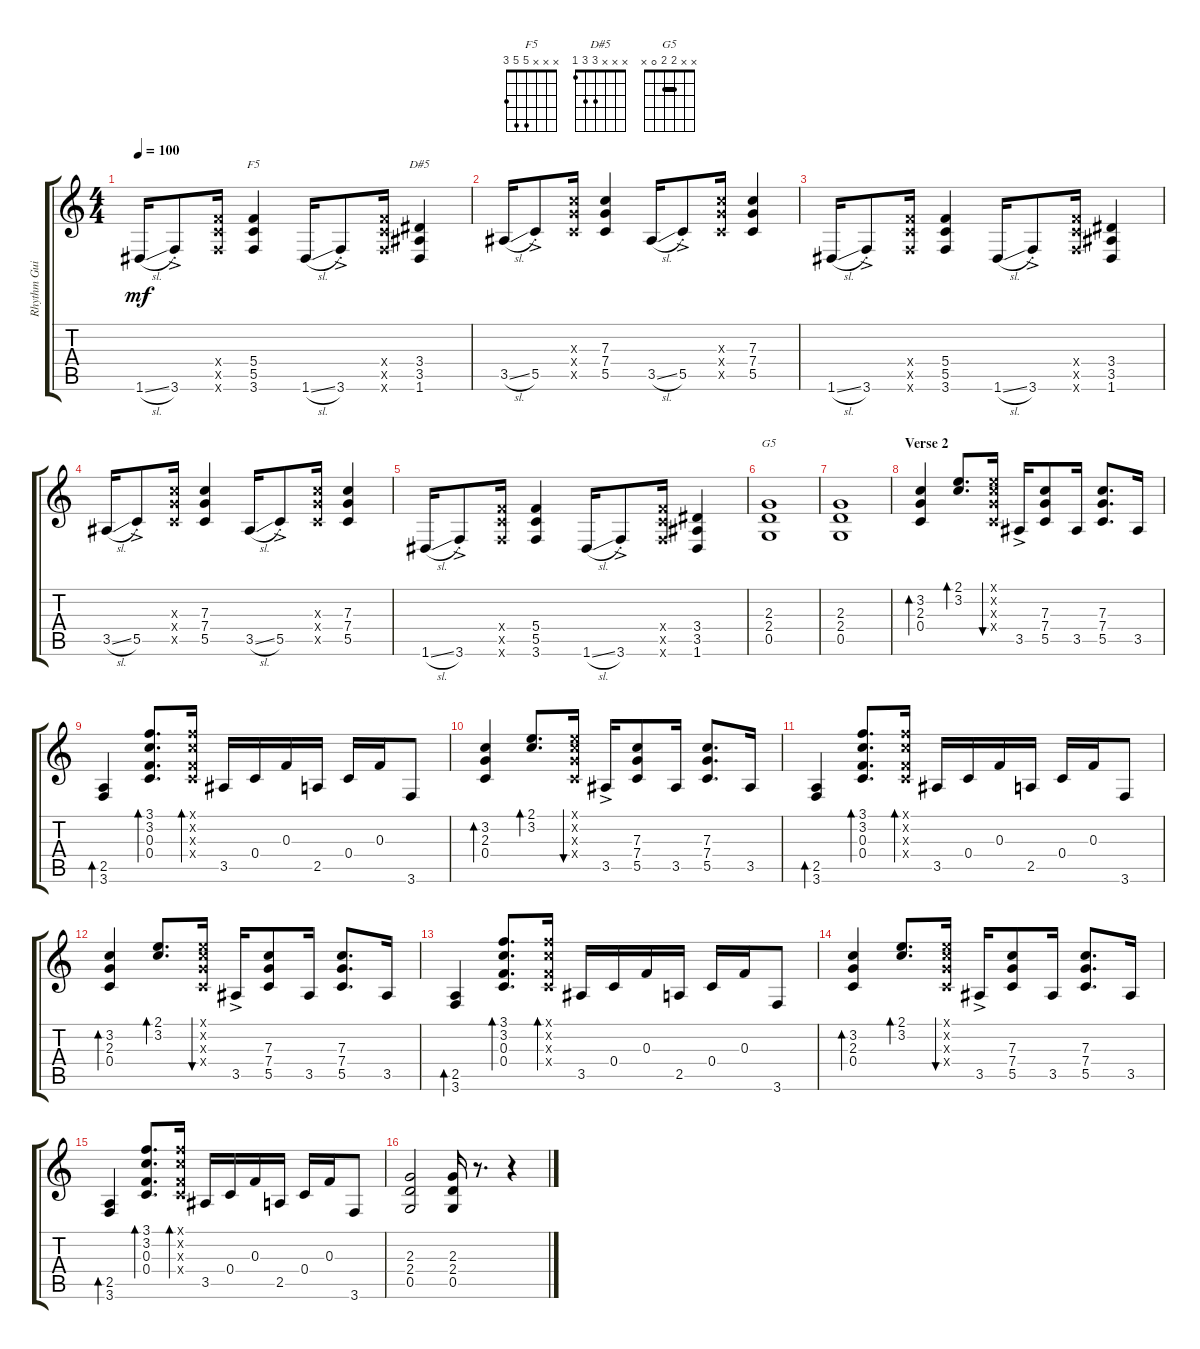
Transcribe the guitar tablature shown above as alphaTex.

\track ("Rhythm Guitar - Mick" "Rhythm Gui") {instrument distortionguitar}
\staff {score tabs}
\tuning (D4 A3 F3 C3 G2 D2) {hide}
\chord ("F5" x x x 5 5 3)
\chord ("D#5" x x x 3 3 1)
\chord ("G5" x x 2 2 0 x) {barre 2}
\ts (4 4)
\tempo 100
\clef g2
\ks c
1.6{sl}.16{dy mf} 3.6{ac st}.8 (5.4{x} 5.5{x} 3.6{x}).16 (5.4 5.5 3.6).4{ch "F5"} 1.6{sl}.16 3.6{ac st}.8 (5.4{x} 5.5{x} 3.6{x}).16 (3.4 3.5 1.6).4{ch "D#5"} |
3.5{sl}.16 5.5{ac st}.8 (7.3{x} 7.4{x} 5.5{x}).16 (7.3 7.4 5.5).4 3.5{sl}.16 5.5{ac st}.8 (7.3{x} 7.4{x} 5.5{x}).16 (7.3 7.4 5.5).4 |
1.6{sl}.16 3.6{ac st}.8 (5.4{x} 5.5{x} 3.6{x}).16 (5.4 5.5 3.6).4 1.6{sl}.16 3.6{ac st}.8 (5.4{x} 5.5{x} 3.6{x}).16 (3.4 3.5 1.6).4 |
3.5{sl}.16 5.5{ac st}.8 (7.3{x} 7.4{x} 5.5{x}).16 (7.3 7.4 5.5).4 3.5{sl}.16 5.5{ac st}.8 (7.3{x} 7.4{x} 5.5{x}).16 (7.3 7.4 5.5).4 |
1.6{sl}.16 3.6{ac st}.8 (5.4{x} 5.5{x} 3.6{x}).16 (5.4 5.5 3.6).4 1.6{sl}.16 3.6{ac st}.8 (5.4{x} 5.5{x} 3.6{x}).16 (3.4 3.5 1.6).4 |
(2.3 2.4 0.5).1{ch "G5"} |
(2.3 2.4 0.5).1 |
\section ("" "Verse 2")
(3.2 2.3 0.4).4{bd 30} (2.1 3.2).8{d bd 30} (2.1{x} 3.2{x} 2.3{x} 0.4{x}).16{bu 30} 3.5{ac}.16 (7.3 7.4 5.5).8 3.5.16 (7.3 7.4 5.5).8{d} 3.5.16 |
(2.5 3.6).4{bd 30} (3.1 3.2 0.3 0.4).8{d bd 30} (3.1{x} 3.2{x} 0.3{x} 0.4{x}).16{bd 30} 3.5.16 0.4.16 0.3.16 2.5.16 0.4.16 0.3.16 3.6.8 |
(3.2 2.3 0.4).4{bd 30} (2.1 3.2).8{d bd 30} (2.1{x} 3.2{x} 2.3{x} 0.4{x}).16{bu 30} 3.5{ac}.16 (7.3 7.4 5.5).8 3.5.16 (7.3 7.4 5.5).8{d} 3.5.16 |
(2.5 3.6).4{bd 30} (3.1 3.2 0.3 0.4).8{d bd 30} (3.1{x} 3.2{x} 0.3{x} 0.4{x}).16{bd 30} 3.5.16 0.4.16 0.3.16 2.5.16 0.4.16 0.3.16 3.6.8 |
(3.2 2.3 0.4).4{bd 30} (2.1 3.2).8{d bd 30} (2.1{x} 3.2{x} 2.3{x} 0.4{x}).16{bu 30} 3.5{ac}.16 (7.3 7.4 5.5).8 3.5.16 (7.3 7.4 5.5).8{d} 3.5.16 |
(2.5 3.6).4{bd 30} (3.1 3.2 0.3 0.4).8{d bd 30} (3.1{x} 3.2{x} 0.3{x} 0.4{x}).16{bd 30} 3.5.16 0.4.16 0.3.16 2.5.16 0.4.16 0.3.16 3.6.8 |
(3.2 2.3 0.4).4{bd 30} (2.1 3.2).8{d bd 30} (2.1{x} 3.2{x} 2.3{x} 0.4{x}).16{bu 30} 3.5{ac}.16 (7.3 7.4 5.5).8 3.5.16 (7.3 7.4 5.5).8{d} 3.5.16 |
(2.5 3.6).4{bd 30} (3.1 3.2 0.3 0.4).8{d bd 30} (3.1{x} 3.2{x} 0.3{x} 0.4{x}).16{bd 30} 3.5.16 0.4.16 0.3.16 2.5.16 0.4.16 0.3.16 3.6.8 |
(2.3 2.4 0.5).2 (2.3 2.4 0.5).16 r.8{d} r.4
